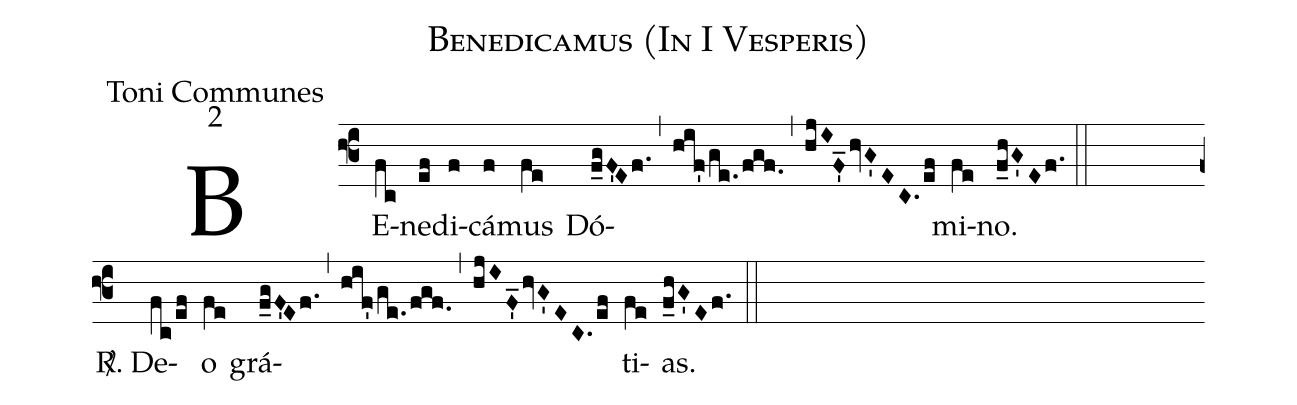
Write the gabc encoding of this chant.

name:Benedicamus (In I Vesperis);
office-part:Toni Communes;
mode:2;
%%
(f3)BE(fc)ne(ef)di(f)cá(f)mus(fe) Dó(f_gF'Ef./,/hif'/ge./fgf./,/hjI!F'_/hvG'EC.ef)mi(fe)no.(f_hG'Ef.) (::)(ZZ)
<sp>R/</sp>. De(fc/ef)o(fe) grá(f_gF'Ef./,/hif'/ge./fgf./,/hjI/F'_/hvG'EC.ef)ti(fe)as.(f_hG'Ef.) (::)
